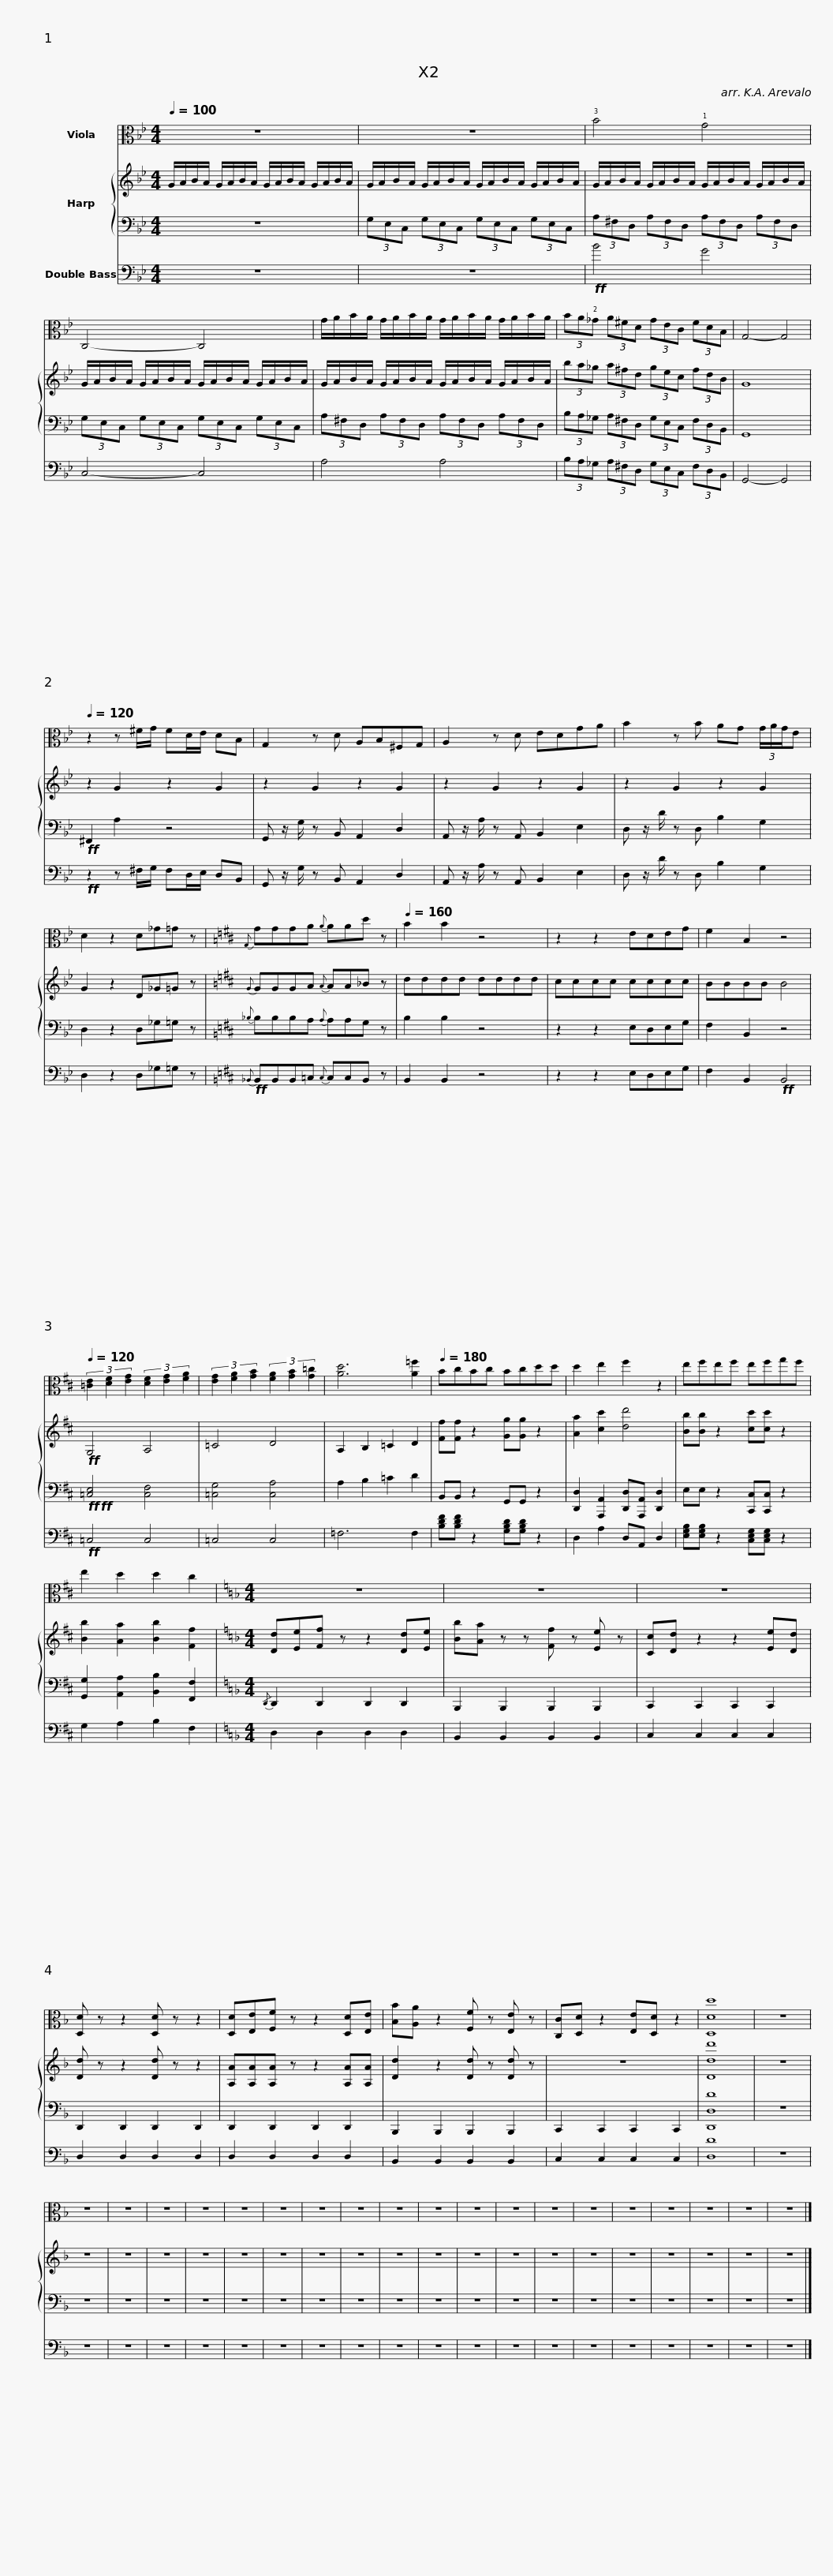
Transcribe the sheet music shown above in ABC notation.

X:1
%%score 1 { 2 | 3 } 4
L:1/8
Q:1/4=100
M:4/4
I:linebreak $
K:Bb
V:1 alto
V:2 treble
V:3 bass
V:4 bass transpose=-12
V:1
 z8 | z8 |$ !3!B4 !1!G4 | C,4- C,4 |$ G/A/B/A/ G/A/B/A/ G/A/B/A/ G/A/B/A/ | %5
 (3BA!2!_G (3A^FD (3GEC (3FDB, | G,4- G,4 |$[Q:1/4=120] z2 z ^F/G/ FD/E/ DB, | G,2 z D A,B,^F,G, | A,2 z D EDGA | %10
 B2 z B AG (3G/A/G/E |$ D2 z2 D_G=G z |[K:D]{G,} GGGA{A} AAd z |[K:D][Q:1/4=160] B2 B2 z4 | z2 z2 EDEG | %15
 F2 B,2 z4 |$[Q:1/4=120] (3[=CE]2 [DF]2 [EG]2 (3[DF]2 [EG]2 [FA]2 | (3[EG]2 [FA]2 [GB]2 (3[FA]2 [GB]2 [G=c]2 | [Ad]6 [A=f]2 |[Q:1/4=180] BcBc Bcdd | %20
 d2 e2 f2 z2 |$ efef efgf | e2 d2 d2 c2 |[K:F][M:4/4] z8 | z8 | %25
 z8 |$ [D,D] z z2 [D,D] z z2 | [D,D][E,E][F,F] z z2 [D,D][E,E] | [B,B][A,A] z2 [F,F] z [E,E] z | [C,C][D,D] z2 [E,E][D,D] z2 | %30
 [D,Dd]8 | z8 | z8 | z8 |$ z8 | %35
 z8 | z8 | z8 | z8 | z8 | %40
 z8 | z8 | z8 | z8 | z8 | %45
 z8 | z8 | z8 | z8 | z8 | %50
 z8 |] %51
V:2
 G/A/B/A/ G/A/B/A/ G/A/B/A/ G/A/B/A/ | G/A/B/A/ G/A/B/A/ G/A/B/A/ G/A/B/A/ |$ G/A/B/A/ G/A/B/A/ G/A/B/A/ G/A/B/A/ | G/A/B/A/ G/A/B/A/ G/A/B/A/ G/A/B/A/ |$ G/A/B/A/ G/A/B/A/ G/A/B/A/ G/A/B/A/ | %5
 (3ba_g (3a^fd (3gec (3fdB | G8 |$ z2 G2 z2 G2 | z2 G2 z2 G2 | z2 G2 z2 G2 | %10
 z2 G2 z2 G2 |$ G2 z2 D_G=G z |[K:D]{G} GGGA{A} AA_B z |[K:D] dddd dddd | cccc cccc | %15
 BBBB B4 |$!ff! G,4 A,4 | =C4 D4 | A,2 B,2 =C2 D2 | [Ff][Ff] z2 [Gg][Gg] z2 | %20
 [Aa]2 [cc']2 [dd']4 |$ [Bb][Bb] z2 [cc'][cc'] z2 | [Bb]2 [Aa]2 [Bb]2 [Ff]2 |[K:F][M:4/4] [Dd][Ee][Ff] z z2 [Dd][Ee] | [Bb][Aa] z z [Ff] z [Ee] z | %25
 [Cc][Dd] z2 z2 [Ee][Dd] |$ [Dd] z z2 [Dd] z z2 | [A,A][A,A][A,A] z z2 [A,A][A,A] | [Dd]2 z2 [Dd] z [Dd] z | z8 | %30
 [Ddd']8 | z8 | z8 | z8 |$ z8 | %35
 z8 | z8 | z8 | z8 | z8 | %40
 z8 | z8 | z8 | z8 | z8 | %45
 z8 | z8 | z8 | z8 | z8 | %50
 z8 |] %51
V:3
 z8 | (3G,E,C, (3G,E,C, (3G,E,C, (3G,E,C, |$ (3A,^F,D, (3A,F,D, (3A,F,D, (3A,F,D, | (3G,E,C, (3G,E,C, (3G,E,C, (3G,E,C, |$ (3A,^F,D, (3A,F,D, (3A,F,D, (3A,F,D, | %5
 (3B,A,_G, (3A,^F,D, (3G,E,C, (3F,D,B,, | G,,8 |$!ff! ^F,,2 A,2 z4 | G,, z/ G,/ z B,, A,,2 D,2 | A,, z/ A,/ z A,, B,,2 E,2 | %10
 D, z/ D/ z D, B,2 G,2 |$ D,2 z2 D,_G,=G, z |[K:D]{_B,} B,B,B,A,{A,} A,A,G, z |[K:D] B,2 B,2 z4 | z2 z2 E,D,E,G, | %15
 F,2 B,,2 z4 |$!ff!!ff! [=C,E,]4 [C,F,]4 | [=C,G,]4 [C,A,]4 | A,2 B,2 =C2 D2 | B,,B,, z2 G,,G,, z2 | %20
 [D,,D,]2 [A,,,A,,]2 [D,,D,][A,,,A,,] [D,,D,]2 |$ E,E, z2 [C,,C,][C,,C,] z2 | [G,,G,]2 [A,,A,]2 [B,,B,]2 [F,,F,]2 |[K:F][M:4/4]{/D,,} D,,2 D,,2 D,,2 D,,2 | B,,,2 B,,,2 B,,,2 B,,,2 | %25
 C,,2 C,,2 C,,2 C,,2 |$ D,,2 D,,2 D,,2 D,,2 | D,,2 D,,2 D,,2 D,,2 | B,,,2 B,,,2 B,,,2 B,,,2 | C,,2 C,,2 C,,2 C,,2 | %30
 [D,,D,D]8 | z8 | z8 | z8 |$ z8 | %35
 z8 | z8 | z8 | z8 | z8 | %40
 z8 | z8 | z8 | z8 | z8 | %45
 z8 | z8 | z8 | z8 | z8 | %50
 z8 |] %51
V:4
 z8 | z8 |$!ff! B4 G4 | C,4- C,4 |$ A,4 A,4 | %5
 (3B,A,_G, (3A,^F,D, (3G,E,C, (3F,D,B,, | G,,4- G,,4 |$!ff! z2 z ^F,/G,/ F,D,/E,/ D,B,, | G,, z/ G,/ z B,, A,,2 D,2 | A,, z/ A,/ z A,, B,,2 E,2 | %10
 D, z/ D/ z D, B,2 G,2 |$ D,2 z2 D,_G,=G, z |[K:D]!ff!{_B,,} B,,B,,B,,=C,{C,} C,C,B,, z |[K:D] B,,2 B,,2 z4 | z2 z2 E,D,E,G, | %15
 F,2 B,,2!ff! B,,4 |$!ff! =C,4 C,4 | =C,4 C,4 | =F,6 F,2 | [B,DF][B,DF] z2 [G,B,D][G,B,D] z2 | %20
 D,2 A,2 D,A,, D,2 |$ [E,G,B,][E,G,B,] z2 [C,E,G,][C,E,G,] z2 | G,2 A,2 B,2 F,2 |[K:F][M:4/4] D,2 D,2 D,2 D,2 | B,,2 B,,2 B,,2 B,,2 | %25
 C,2 C,2 C,2 C,2 |$ D,2 D,2 D,2 D,2 | D,2 D,2 D,2 D,2 | B,,2 B,,2 B,,2 B,,2 | C,2 C,2 C,2 C,2 | %30
 [D,D]8 | z8 | z8 | z8 |$ z8 | %35
 z8 | z8 | z8 | z8 | z8 | %40
 z8 | z8 | z8 | z8 | z8 | %45
 z8 | z8 | z8 | z8 | z8 | %50
 z8 |] %51
